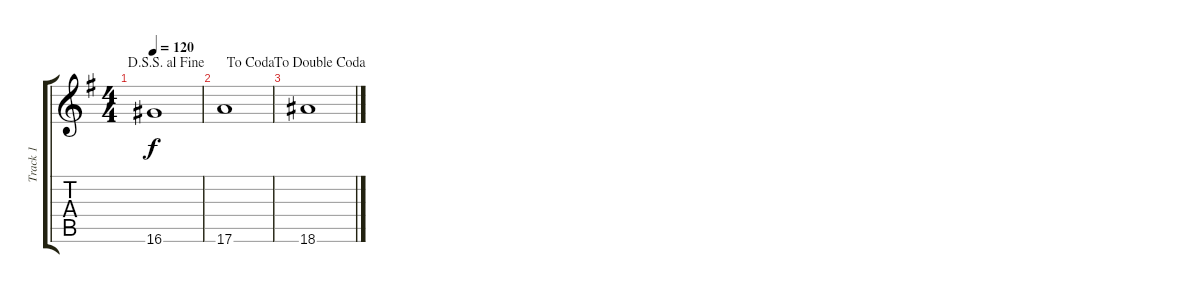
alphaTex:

\track ("Track 1" "Track 1") {instrument acousticguitarsteel}
\staff {score tabs}
\tuning (E4 B3 G3 D3 A2 E2) {hide}
\ts (4 4)
\jump dalsegnosegnoalfine
\tempo 120
\clef g2
\ks g
16.6.1{dy f} |
\jump dacoda
17.6.1 |
\jump dadoublecoda
18.6.1
